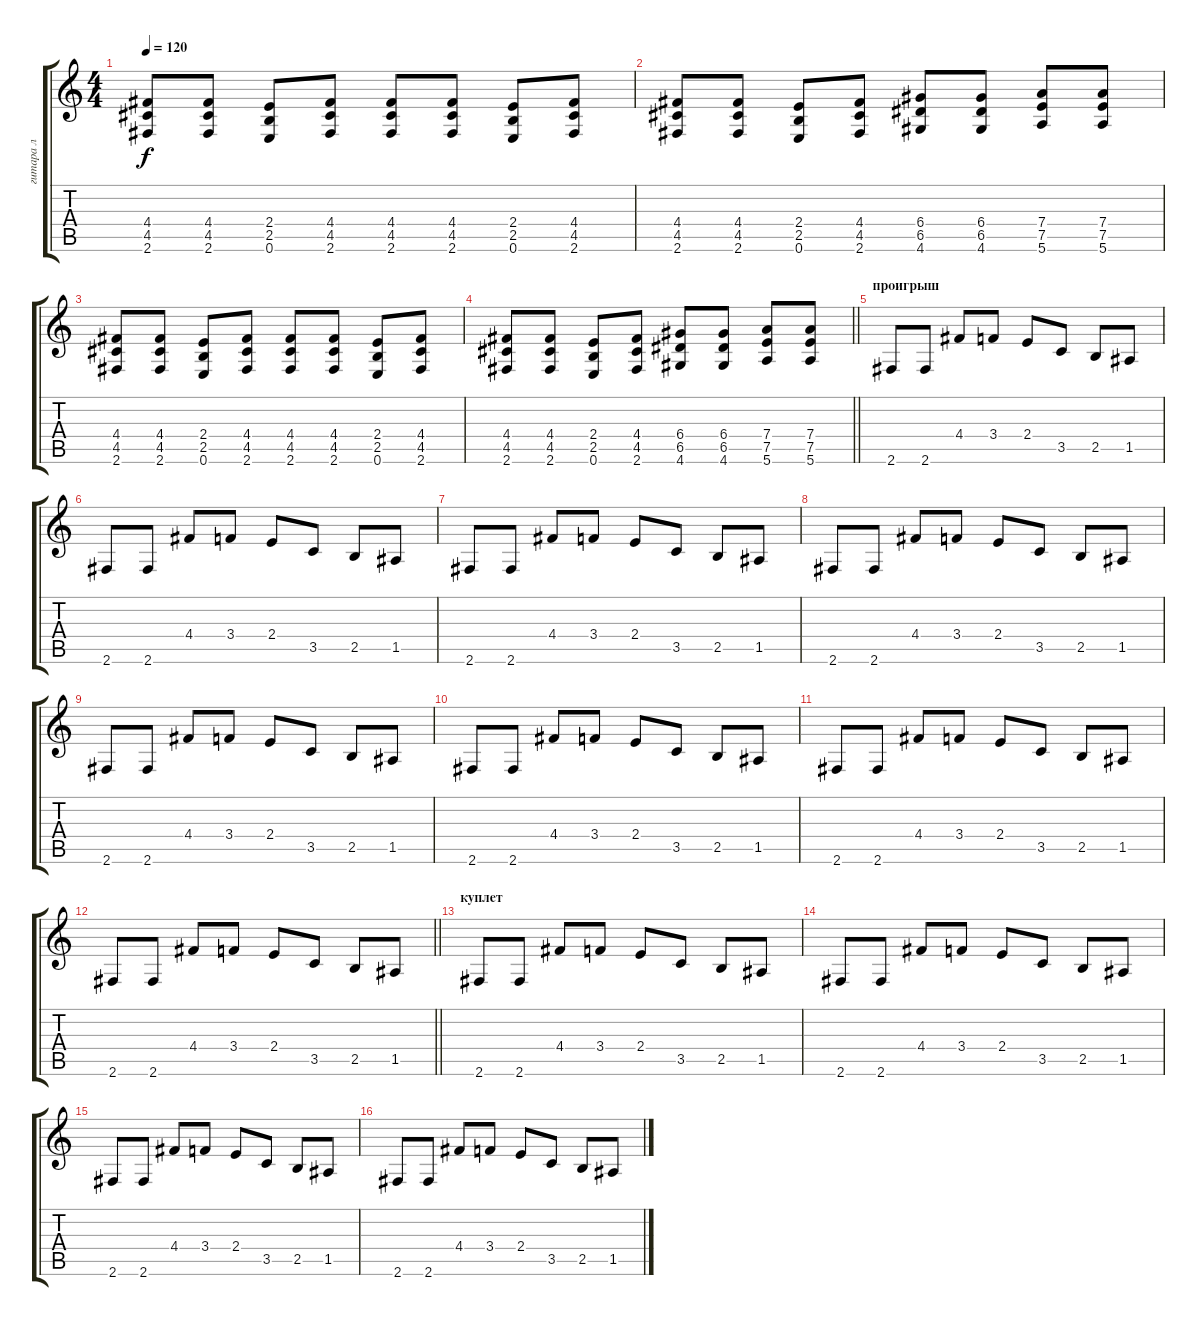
\track ("гитара л" "гитара л") {instrument overdrivenguitar}
\staff {score tabs}
\tuning (E4 B3 G3 D3 A2 E2) {hide}
\ts (4 4)
\tempo 120
\clef g2
\ks c
(4.4 4.5 2.6).8{dy f} (4.4 4.5 2.6).8 (2.4 2.5 0.6).8 (4.4 4.5 2.6).8 (4.4 4.5 2.6).8 (4.4 4.5 2.6).8 (2.4 2.5 0.6).8 (4.4 4.5 2.6).8 |
(4.4 4.5 2.6).8 (4.4 4.5 2.6).8 (2.4 2.5 0.6).8 (4.4 4.5 2.6).8 (6.4 6.5 4.6).8 (6.4 6.5 4.6).8 (7.4 7.5 5.6).8 (7.4 7.5 5.6).8 |
(4.4 4.5 2.6).8 (4.4 4.5 2.6).8 (2.4 2.5 0.6).8 (4.4 4.5 2.6).8 (4.4 4.5 2.6).8 (4.4 4.5 2.6).8 (2.4 2.5 0.6).8 (4.4 4.5 2.6).8 |
\barLineRight lightlight
(4.4 4.5 2.6).8 (4.4 4.5 2.6).8 (2.4 2.5 0.6).8 (4.4 4.5 2.6).8 (6.4 6.5 4.6).8 (6.4 6.5 4.6).8 (7.4 7.5 5.6).8 (7.4 7.5 5.6).8 |
\section ("" "проигрыш")
2.6.8 2.6.8 4.4.8 3.4.8 2.4.8 3.5.8 2.5.8 1.5.8 |
2.6.8 2.6.8 4.4.8 3.4.8 2.4.8 3.5.8 2.5.8 1.5.8 |
2.6.8 2.6.8 4.4.8 3.4.8 2.4.8 3.5.8 2.5.8 1.5.8 |
2.6.8 2.6.8 4.4.8 3.4.8 2.4.8 3.5.8 2.5.8 1.5.8 |
2.6.8 2.6.8 4.4.8 3.4.8 2.4.8 3.5.8 2.5.8 1.5.8 |
2.6.8 2.6.8 4.4.8 3.4.8 2.4.8 3.5.8 2.5.8 1.5.8 |
2.6.8 2.6.8 4.4.8 3.4.8 2.4.8 3.5.8 2.5.8 1.5.8 |
\barLineRight lightlight
2.6.8 2.6.8 4.4.8 3.4.8 2.4.8 3.5.8 2.5.8 1.5.8 |
\section ("" "куплет")
2.6.8 2.6.8 4.4.8 3.4.8 2.4.8 3.5.8 2.5.8 1.5.8 |
2.6.8 2.6.8 4.4.8 3.4.8 2.4.8 3.5.8 2.5.8 1.5.8 |
2.6.8 2.6.8 4.4.8 3.4.8 2.4.8 3.5.8 2.5.8 1.5.8 |
2.6.8 2.6.8 4.4.8 3.4.8 2.4.8 3.5.8 2.5.8 1.5.8
